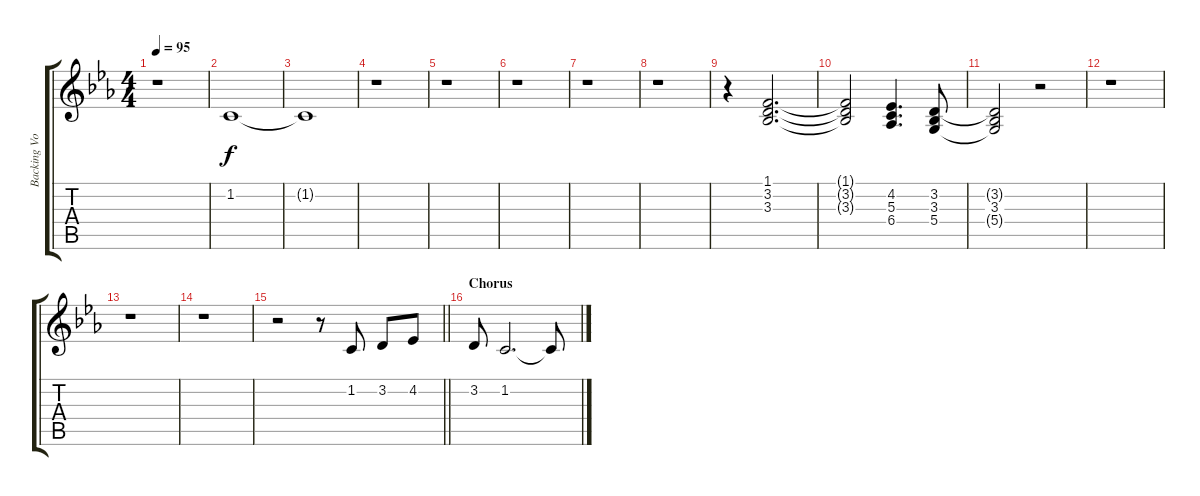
\track ("Backing Vocals" "Backing Vo") {instrument cello}
\staff {score tabs}
\tuning (E4 B3 G3 D3 A2 E2) {hide}
\ts (4 4)
\tempo 95
\clef g2
\ks cminor
r.1{dy f} |
1.2.1 |
1.2{t}.1 |
r.1 |
r.1 |
r.1 |
r.1 |
r.1 |
r.4{volume 7} (1.1 3.2 3.3).2{d} |
(1.1{t} 3.2{t} 3.3{t}).2 (4.2 5.3 6.4).4{d} (3.2 3.3 5.4).8 |
(3.2{t} 3.3 5.4{t}).2 r.2 |
r.1 |
r.1 |
r.1 |
\barLineRight lightlight
r.2{volume 13} r.8 1.2.8 3.2.8 4.2.8 |
\section ("" "Chorus")
3.2.8 1.2.2{d} 1.2{t}.8
